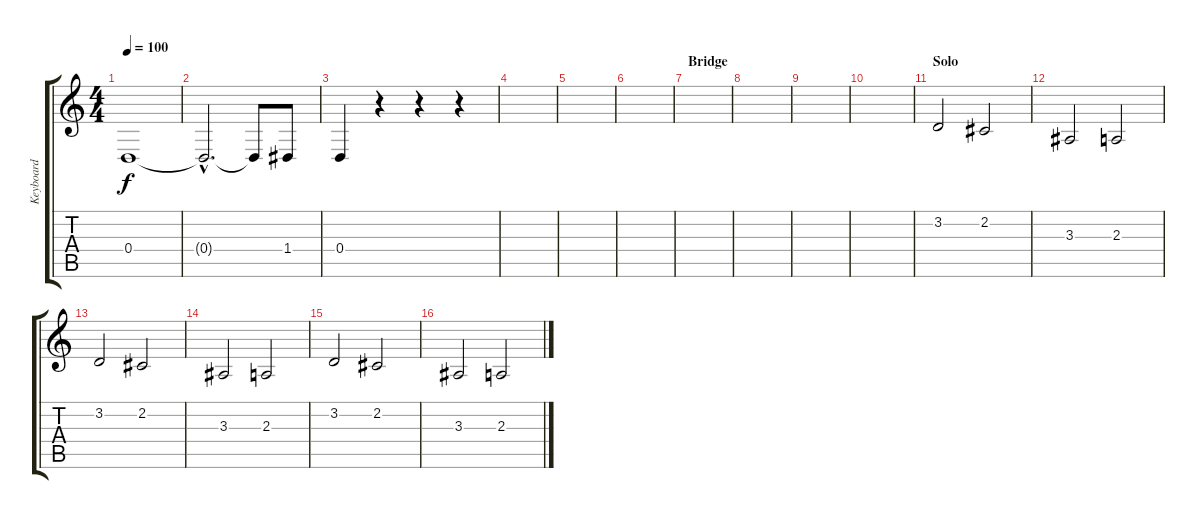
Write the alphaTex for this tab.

\track ("Keyboard" "Keyboard") {instrument fx4atmosphere}
\staff {score tabs}
\tuning (E4 B3 G3 D3 A2 E2) {hide}
\ts (4 4)
\tempo 100
\clef g2
\ks c
0.4{t}.1{dy f} |
0.4{hac t}.2{d} 0.4{t}.8 1.4.8 |
0.4.4 r.4 r.4 r.4 |
|
|
|
\section ("" "Bridge")
|
|
|
|
\section ("" "Solo")
3.2.2 2.2.2 |
3.3.2 2.3.2 |
3.2.2 2.2.2 |
3.3.2 2.3.2 |
3.2.2 2.2.2 |
3.3.2 2.3.2
